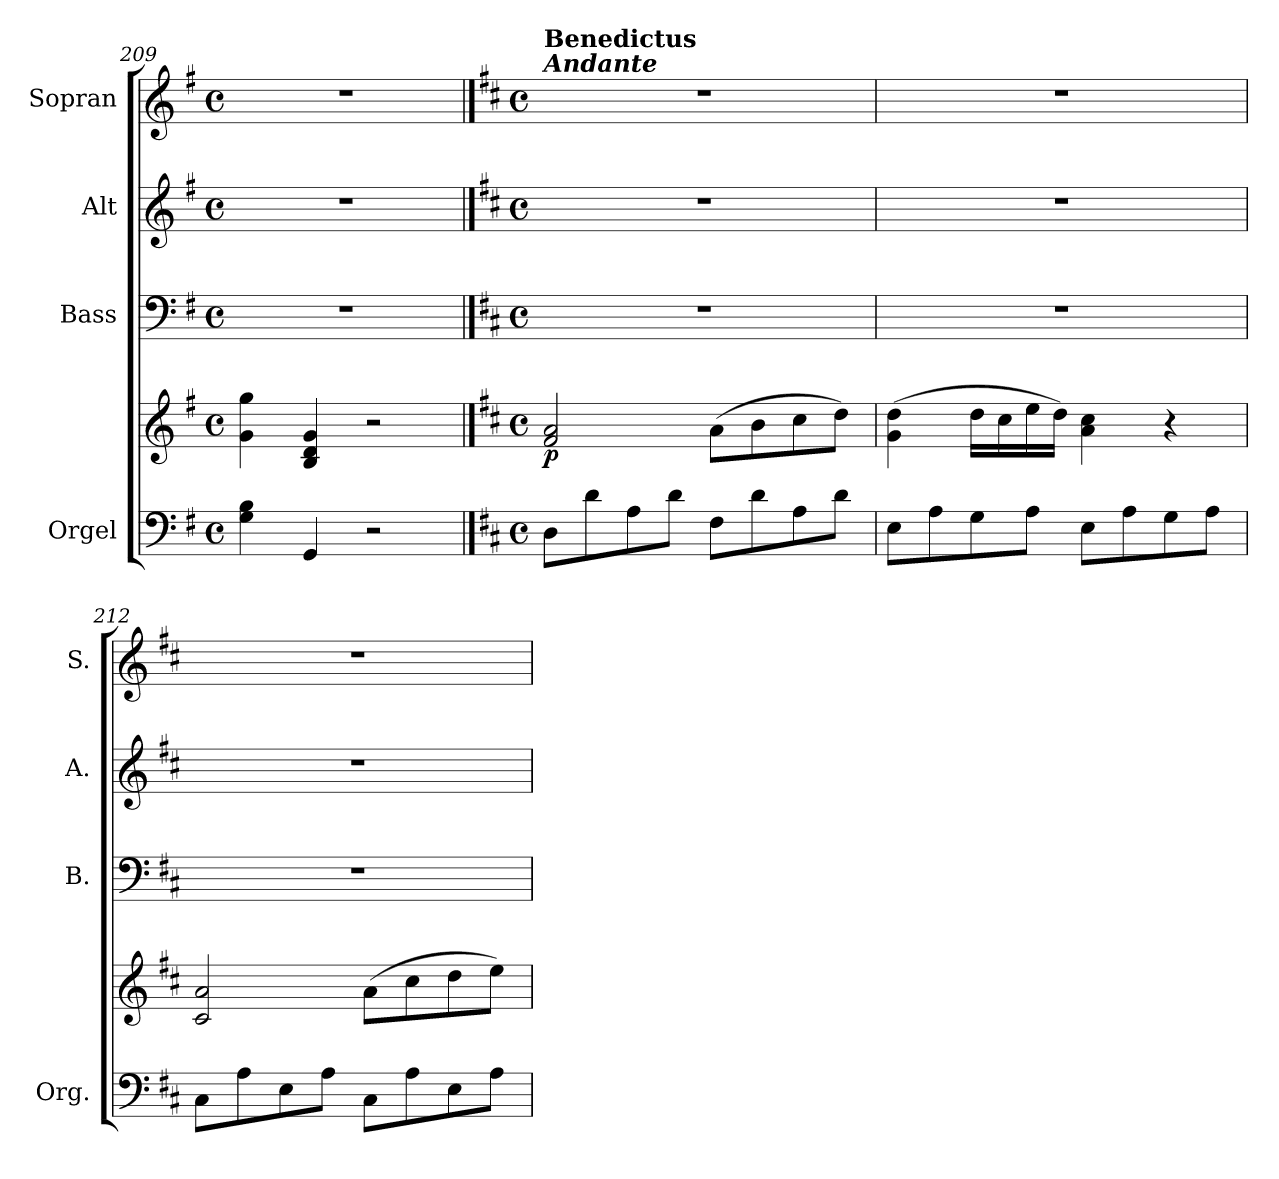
**kern	**kern	**dynam	**kern	**kern	**kern
*part4	*part4	*part4	*part3	*part2	*part1
*staff5	*staff4	*staff4/5	*staff3	*staff2	*staff1
*I"Orgel	*	*	*I"Bass	*I"Alt	*I"Sopran
*I'Org.	*	*	*I'B.	*I'A.	*I'S.
*clefF4	*clefG2	*	*clefF4	*clefG2	*clefG2
*k[f#]	*k[f#]	*	*k[f#]	*k[f#]	*k[f#]
*G:	*G:	*	*G:	*G:	*G:
*M4/4	*M4/4	*	*M4/4	*M4/4	*M4/4
*met(c)	*met(c)	*	*met(c)	*met(c)	*met(c)
=209	=209	=209	=209	=209	=209
4G\ 4B\	4g\ 4gg\	.	1r	1r	1r
4GG/	4B/ 4d/ 4g/	.	.	.	.
2r	2r	.	.	.	.
!!LO:PB:g=z
==210	==210	==210	==210	==210	==210
*k[f#c#]	*k[f#c#]	*	*k[f#c#]	*k[f#c#]	*k[f#c#]
*D:	*D:	*	*D:	*D:	*D:
*M4/4	*M4/4	*	*M4/4	*M4/4	*M4/4
*met(c)	*met(c)	*	*met(c)	*met(c)	*met(c)
!	!	!	!	!	!LO:TX:a:Bi:t=Andante
!	!	!	!	!	!LO:TX:a:B:t=Benedictus
!	!	!LO:DY:b	!	!	!
8D\L	2f#/ 2a/	p	1r	1r	1r
8d\	.	.	.	.	.
8A\	.	.	.	.	.
8d\J	.	.	.	.	.
8F#\L	(>8a\L	.	.	.	.
8d\	8b\	.	.	.	.
8A\	8cc#\	.	.	.	.
8d\J	8dd\J)	.	.	.	.
=211	=211	=211	=211	=211	=211
8E\L	(>4g\ 4dd\	.	1r	1r	1r
8A\	.	.	.	.	.
8G\	16dd\LL	.	.	.	.
.	16cc#\	.	.	.	.
8A\J	16ee\	.	.	.	.
.	16dd\JJ)	.	.	.	.
8E\L	4a\ 4cc#\	.	.	.	.
8A\	.	.	.	.	.
8G\	4r	.	.	.	.
8A\J	.	.	.	.	.
=212	=212	=212	=212	=212	=212
8C#\L	2c#/ 2a/	.	1r	1r	1r
8A\	.	.	.	.	.
8E\	.	.	.	.	.
8A\J	.	.	.	.	.
8C#\L	(>8a\L	.	.	.	.
8A\	8cc#\	.	.	.	.
8E\	8dd\	.	.	.	.
8A\J	8ee\J)	.	.	.	.
=	=	=	=	=	=
*-	*-	*-	*-	*-	*-
